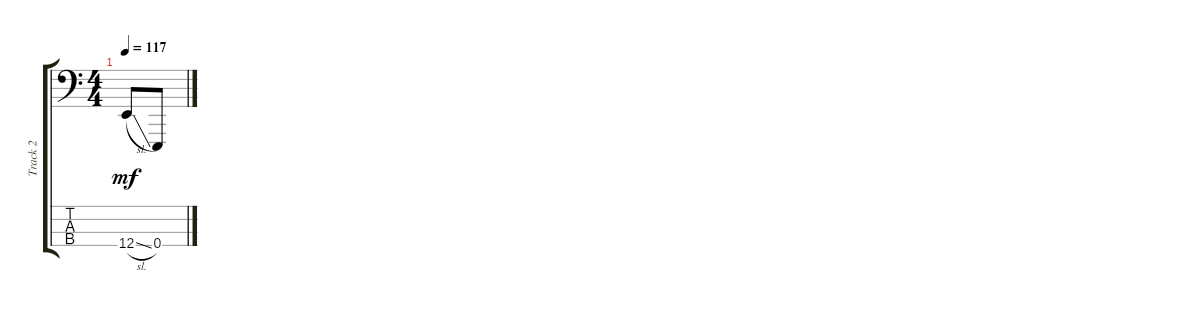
\track ("Track 2" "Track 2") {instrument lead2sawtooth}
\staff {score tabs}
\tuning (G2 D2 A1 E1) {hide}
\ts (4 4)
\tempo 117
\clef f4
\ks c
12.4{sl}.8{dy mf} 0.4.8
